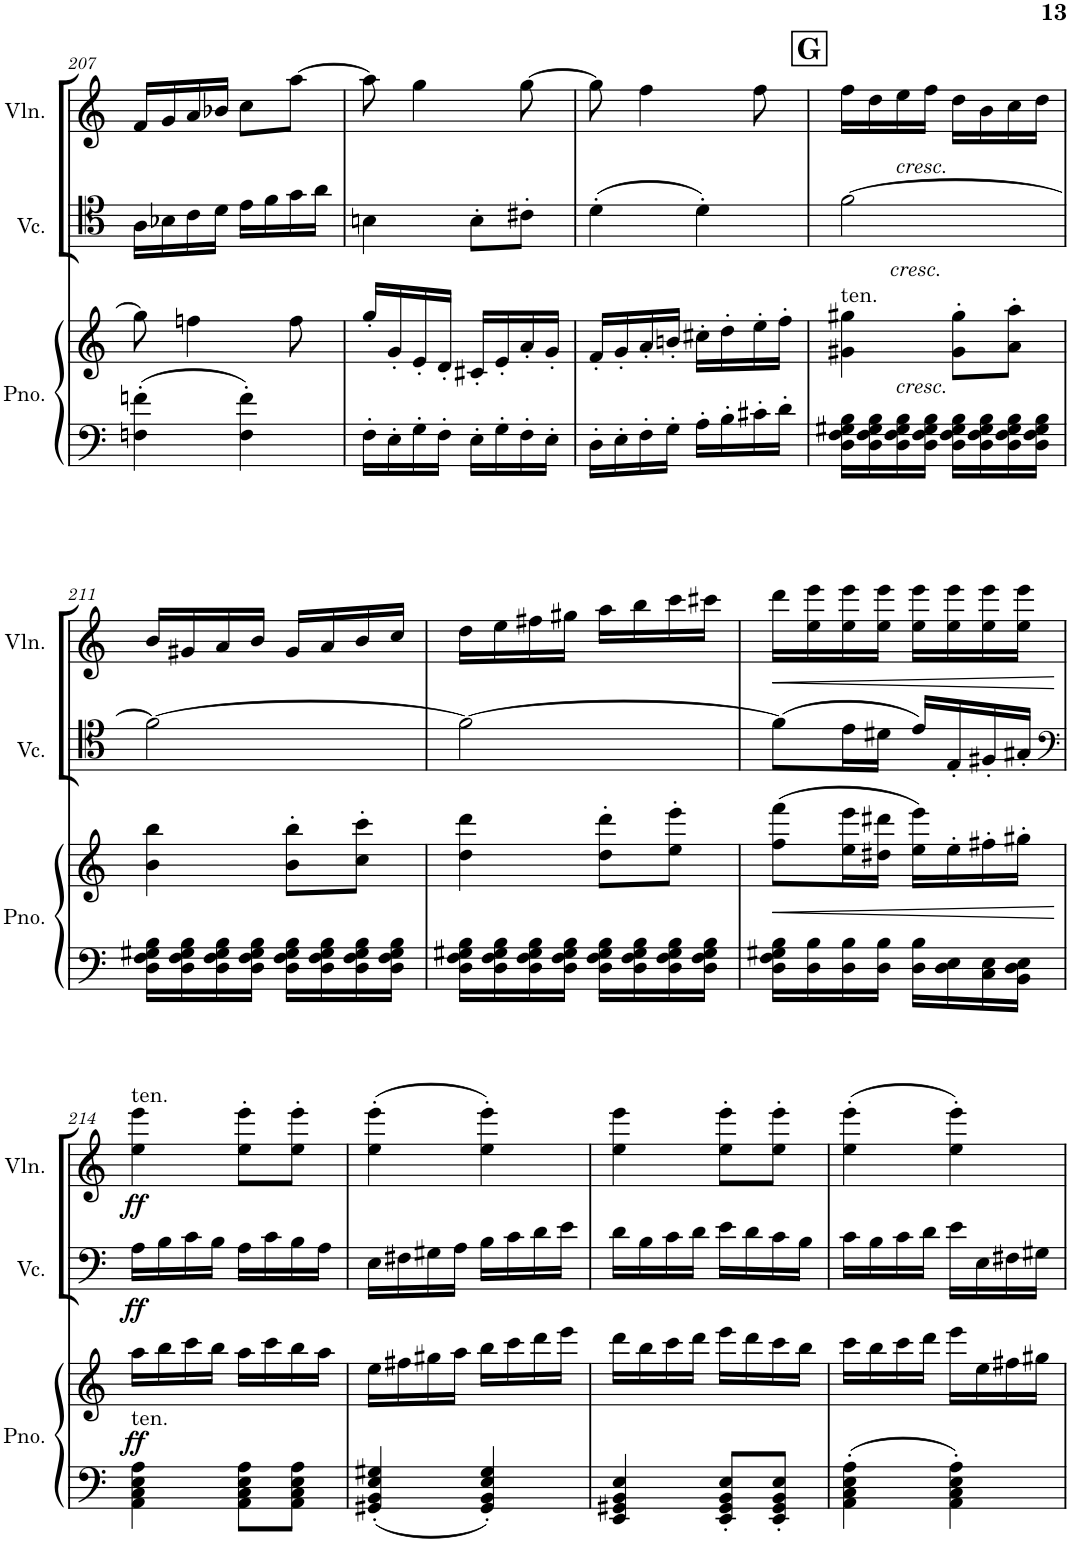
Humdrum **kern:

**kern	**kern	**dynam	**kern	**dynam	**kern	**dynam
*part3	*part3	*part3	*part2	*part2	*part1	*part1
*staff4	*staff3	*staff3/4	*staff2	*staff2	*staff1	*staff1
*I"PIANO.	*	*	*I"VIOLONCELLE.	*	*I"VIOLON.	*
*I'Pno.	*	*	*I'Vc.	*	*I'Vln.	*
!!LO:PB:g=z
*clefF4	*clefG2	*	*clefC4	*	*clefG2	*
*k[]	*k[]	*	*k[]	*	*k[]	*
*M2/4	*M2/4	*	*M2/4	*	*M2/4	*
=207	=207	=207	=207	=207	=207	=207
4Fn\' 4fn\'	8gg\]	.	16A\LL	.	16f/LL	.
.	.	.	16B-X\	.	16g/	.
.	4ffn\	.	16c\	.	16a/	.
.	.	.	16d\JJ	.	16b-X/JJ	.
4F\' 4f\'	.	.	16e\LL	.	8cc\L	.
.	.	.	16f\	.	.	.
.	8ff\	.	16g\	.	[8aa\J	.
.	.	.	16a\JJ	.	.	.
=208	=208	=208	=208	=208	=208	=208
16F'\LL	16gg'/LL	.	4Bn\	.	8aa\]	.
16E'\	16g'/	.	.	.	.	.
16G'\	16e'/	.	.	.	4gg\	.
16F'\JJ	16d'/JJ	.	.	.	.	.
16E'\LL	16c#X'/LL	.	8B'\L	.	.	.
16G'\	16e'/	.	.	.	.	.
16F'\	16a'/	.	8c#X'\J	.	[8gg\	.
16E'\JJ	16g'/JJ	.	.	.	.	.
=209	=209	=209	=209	=209	=209	=209
16D'\LL	16f'/LL	.	(4d'\	.	8gg\]	.
16E'\	16g'/	.	.	.	.	.
16F'\	16a'/	.	.	.	4ff\	.
16G'\JJ	16bn'/JJ	.	.	.	.	.
16A'\LL	16cc#X'\LL	.	4d'\)	.	.	.
16B'\	16dd'\	.	.	.	.	.
16c#X'\	16ee'\	.	.	.	8ff\	.
16d'\JJ	16ff'\JJ	.	.	.	.	.
!!LO:REH:place=s1:a:B:cj:fs=14:t=G
=210	=210	=210	=210	=210	=210	=210
!	!	!	!LO:TX:b:i:t=cresc.	!	!	!
!	!LO:TX:a:t=ten.	!	!	!	!	!
16D\ 16F\ 16G#X\ 16B\LL	4g#X\ 4gg#X\	.	[2f\	.	16ff\LL	.
16D\ 16F\ 16G#\ 16B\	.	.	.	.	16dd\	.
!	!	!	!	!	!LO:TX:b:i:t=cresc.	!
!LO:TX:a:i:t=cresc.	!	!	!	!	!	!
16D\ 16F\ 16G#\ 16B\	.	.	.	.	16ee\	.
16D\ 16F\ 16G#\ 16B\JJ	.	.	.	.	16ff\JJ	.
16D\ 16F\ 16G#\ 16B\LL	8g#\' 8gg#\'L	.	.	.	16dd\LL	.
16D\ 16F\ 16G#\ 16B\	.	.	.	.	16b\	.
16D\ 16F\ 16G#\ 16B\	8a\' 8aa\'J	.	.	.	16cc\	.
16D\ 16F\ 16G#\ 16B\JJ	.	.	.	.	16dd\JJ	.
!!LO:LB:g=z
=211	=211	=211	=211	=211	=211	=211
16D\ 16F\ 16G#X\ 16B\LL	4b\ 4bb\	.	2f\_	.	16b/LL	.
16D\ 16F\ 16G#\ 16B\	.	.	.	.	16g#X/	.
16D\ 16F\ 16G#\ 16B\	.	.	.	.	16a/	.
16D\ 16F\ 16G#\ 16B\JJ	.	.	.	.	16b/JJ	.
16D\ 16F\ 16G#\ 16B\LL	8b\' 8bb\'L	.	.	.	16g#/LL	.
16D\ 16F\ 16G#\ 16B\	.	.	.	.	16a/	.
16D\ 16F\ 16G#\ 16B\	8cc\' 8ccc\'J	.	.	.	16b/	.
16D\ 16F\ 16G#\ 16B\JJ	.	.	.	.	16cc/JJ	.
=212	=212	=212	=212	=212	=212	=212
16D\ 16F\ 16G#X\ 16B\LL	4dd\ 4ddd\	.	2f\_	.	16dd\LL	.
16D\ 16F\ 16G#\ 16B\	.	.	.	.	16ee\	.
16D\ 16F\ 16G#\ 16B\	.	.	.	.	16ff#X\	.
16D\ 16F\ 16G#\ 16B\JJ	.	.	.	.	16gg#X\JJ	.
16D\ 16F\ 16G#\ 16B\LL	8dd\' 8ddd\'L	.	.	.	16aa\LL	.
16D\ 16F\ 16G#\ 16B\	.	.	.	.	16bb\	.
16D\ 16F\ 16G#\ 16B\	8ee\' 8eee\'J	.	.	.	16ccc\	.
16D\ 16F\ 16G#\ 16B\JJ	.	.	.	.	16ccc#X\JJ	.
=213	=213	=213	=213	=213	=213	=213
!	!	!LO:HP:b	!	!	!	!LO:HP:b
16D\ 16F\ 16G#X\ 16B\LL	(8ff\ 8fff\L	<	(8f\L]	.	16ddd\LL	<
16D\ 16B\	.	.	.	.	16ee\ 16eee\	.
16D\ 16B\	16ee\ 16eee\L	.	16e\L	.	16ee\ 16eee\	.
16D\ 16B\JJ	16dd#X\ 16ddd#X\JJ	.	16d#X\JJ	.	16ee\ 16eee\JJ	.
16D\ 16B\LL	16ee\ 16eee\LL)	.	16e/LL)	.	16ee\ 16eee\LL	.
16D\ 16E\	16ee'\	.	16E'/	.	16ee\ 16eee\	.
16C\ 16E\	16ff#X'\	.	16F#X'/	.	16ee\ 16eee\	.
16BB\ 16D\ 16E\JJ	16gg#X'\JJ	.	16G#X'/JJ	.	16ee\ 16eee\JJ	.
.	.	[	.	.	.	[
!!LO:LB:g=z
=214	=214	=214	=214	=214	=214	=214
*	*	*	*clefF4	*	*	*
!	!	!	!	!	!LO:TX:a:t=ten.	!
!LO:TX:a:t=ten.	!	!	!	!	!	!
!	!	!LO:DY:a=2	!	!LO:DY:b	!	!LO:DY:b
4AA\ 4C\ 4E\ 4A\	16aa\LL	ff	16A\LL	ff	4ee\ 4eee\	ff
.	16bb\	.	16B\	.	.	.
.	16ccc\	.	16c\	.	.	.
.	16bb\JJ	.	16B\JJ	.	.	.
8AA\ 8C\ 8E\ 8A\L	16aa\LL	.	16A\LL	.	8ee\' 8eee\'L	.
.	16ccc\	.	16c\	.	.	.
8AA\ 8C\ 8E\ 8A\J	16bb\	.	16B\	.	8ee\' 8eee\'J	.
.	16aa\JJ	.	16A\JJ	.	.	.
=215	=215	=215	=215	=215	=215	=215
4GG#X/' 4BB/' 4E/' 4G#X/'	16ee\LL	.	16E\LL	.	(4ee\' 4eee\'	.
.	16ff#X\	.	16F#X\	.	.	.
.	16gg#X\	.	16G#X\	.	.	.
.	16aa\JJ	.	16A\JJ	.	.	.
4GG#/' 4BB/' 4E/' 4G#/'	16bb\LL	.	16B\LL	.	4ee\' 4eee\')	.
.	16ccc\	.	16c\	.	.	.
.	16ddd\	.	16d\	.	.	.
.	16eee\JJ	.	16e\JJ	.	.	.
=216	=216	=216	=216	=216	=216	=216
4EE/ 4GG#X/ 4BB/ 4E/	16ddd\LL	.	16d\LL	.	4ee\ 4eee\	.
.	16bb\	.	16B\	.	.	.
.	16ccc\	.	16c\	.	.	.
.	16ddd\JJ	.	16d\JJ	.	.	.
8EE/' 8GG#/' 8BB/' 8E/'L	16eee\LL	.	16e\LL	.	8ee\' 8eee\'L	.
.	16ddd\	.	16d\	.	.	.
8EE/' 8GG#/' 8BB/' 8E/'J	16ccc\	.	16c\	.	8ee\' 8eee\'J	.
.	16bb\JJ	.	16B\JJ	.	.	.
=217	=217	=217	=217	=217	=217	=217
4AA\' 4C\' 4E\' 4A\'	16ccc\LL	.	16c\LL	.	(4ee\' 4eee\'	.
.	16bb\	.	16B\	.	.	.
.	16ccc\	.	16c\	.	.	.
.	16ddd\JJ	.	16d\JJ	.	.	.
4AA\' 4C\' 4E\' 4A\'	16eee\LL	.	16e\LL	.	4ee\' 4eee\')	.
.	16ee\	.	16E\	.	.	.
.	16ff#X\	.	16F#X\	.	.	.
.	16gg#X\JJ	.	16G#X\JJ	.	.	.
=	=	=	=	=	=	=
*-	*-	*-	*-	*-	*-	*-
